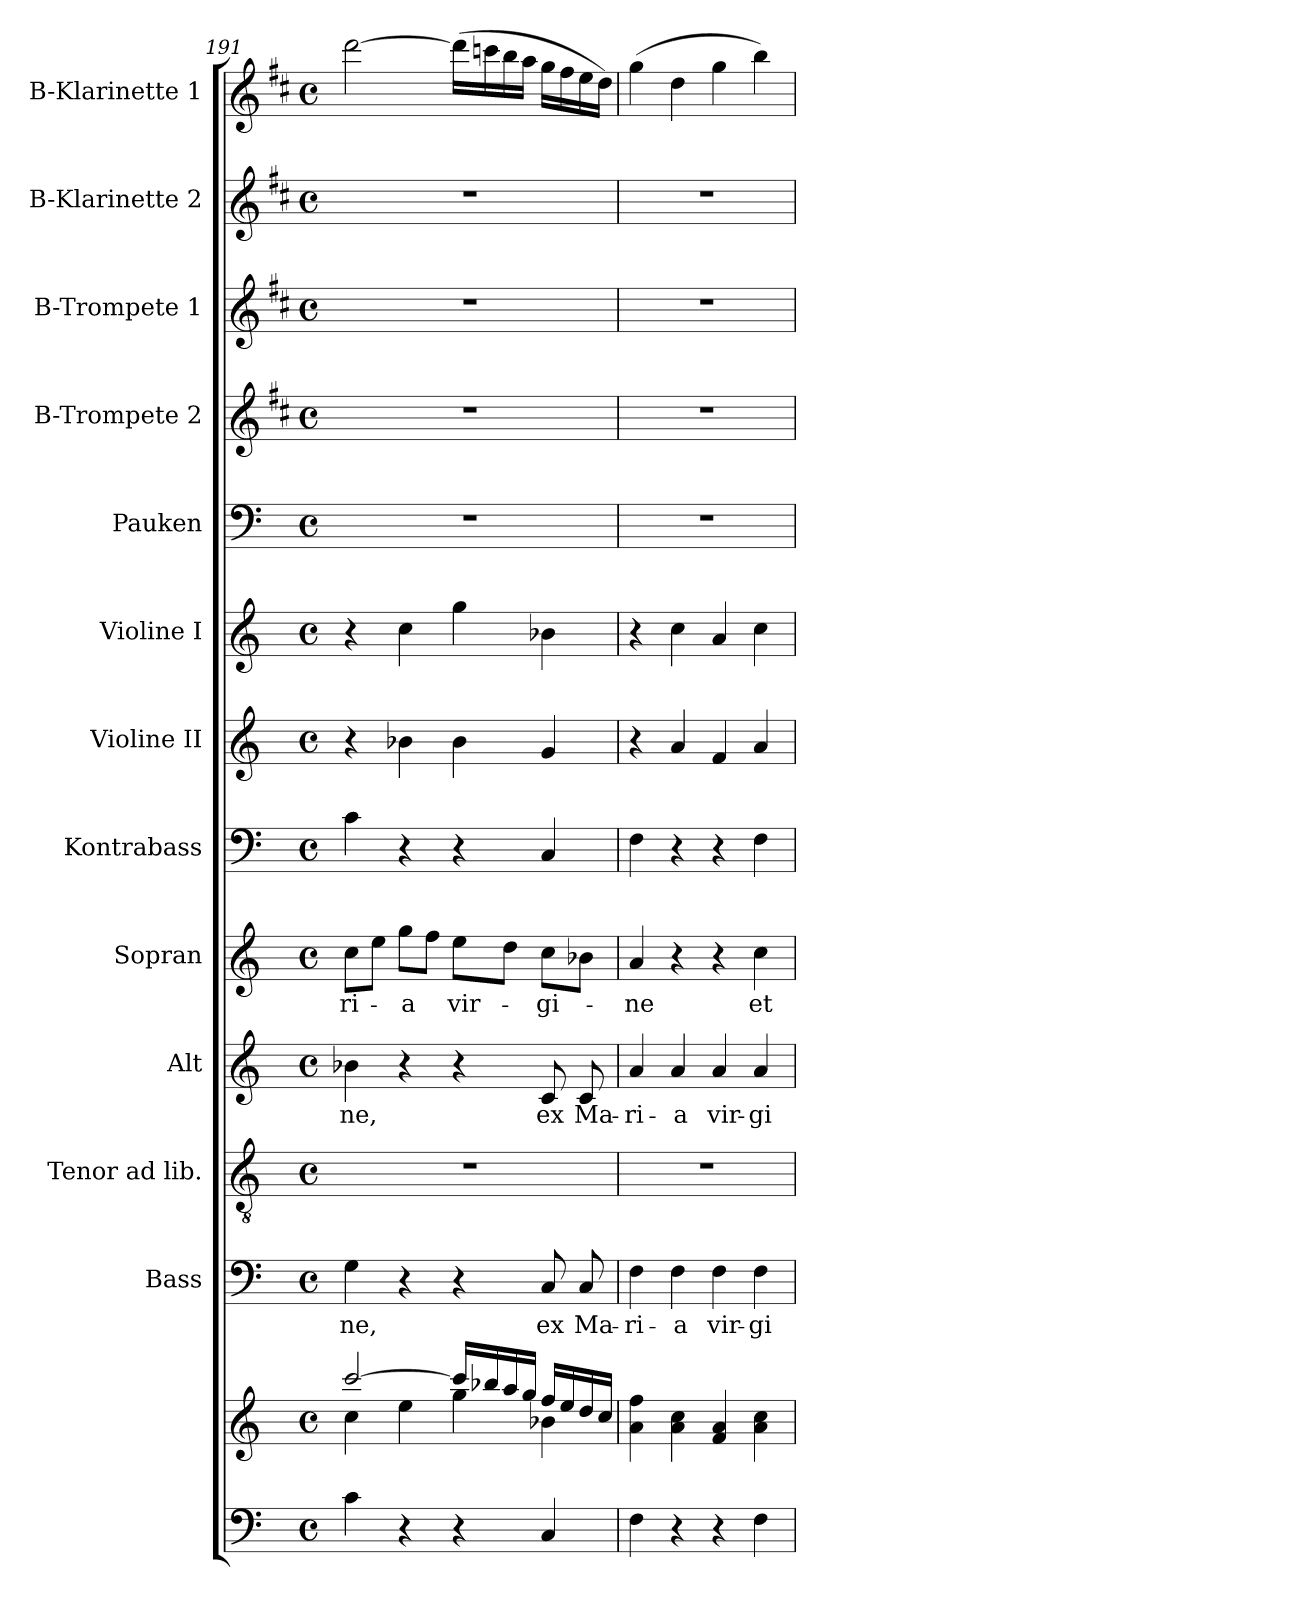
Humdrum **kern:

**kern	**kern	**kern	**text	**kern	**kern	**text	**kern	**text	**kern	**kern	**kern	**kern	**kern	**kern	**kern	**kern
*part13	*part13	*part12	*part12	*part11	*part10	*part10	*part9	*part9	*part8	*part7	*part6	*part5	*part4	*part3	*part2	*part1
*staff14	*staff13	*staff12	*staff12	*staff11	*staff10	*staff10	*staff9	*staff9	*staff8	*staff7	*staff6	*staff5	*staff4	*staff3	*staff2	*staff1
*	*	*I"Bass	*	*I"Tenor ad lib.	*I"Alt	*	*I"Sopran	*	*I"Kontrabass	*I"Violine II	*I"Violine I	*I"Pauken	*I"B-Trompete 2	*I"B-Trompete 1	*I"B-Klarinette 2	*I"B-Klarinette 1
*	*	*I'B.	*	*I'T.	*I'A.	*	*I'S.	*	*I'Kb.	*I'Vl. II	*I'Vl. I	*I'Pk.	*I'Trp. 2	*I'Trp. 1	*I'B Kl. 2	*I'B Kl. 1
*clefF4	*clefG2	*clefF4	*	*clefGv2	*clefG2	*	*clefG2	*	*clefF4	*clefG2	*clefG2	*clefF4	*clefG2	*clefG2	*clefG2	*clefG2
*	*	*	*	*	*	*	*	*	*ITrd7c12	*	*	*	*ITrd1c2	*ITrd1c2	*ITrd1c2	*ITrd1c2
*k[]	*k[]	*k[]	*	*k[]	*k[]	*	*k[]	*	*k[]	*k[]	*k[]	*k[]	*k[]	*k[]	*k[]	*k[]
*C:	*C:	*C:	*	*C:	*C:	*	*C:	*	*C:	*C:	*C:	*C:	*C:	*C:	*C:	*C:
*M4/4	*M4/4	*M4/4	*	*M4/4	*M4/4	*	*M4/4	*	*M4/4	*M4/4	*M4/4	*M4/4	*M4/4	*M4/4	*M4/4	*M4/4
*met(c)	*met(c)	*met(c)	*	*met(c)	*met(c)	*	*met(c)	*	*met(c)	*met(c)	*met(c)	*met(c)	*met(c)	*met(c)	*met(c)	*met(c)
=191	=191	=191	=191	=191	=191	=191	=191	=191	=191	=191	=191	=191	=191	=191	=191	=191
*	*^	*	*	*	*	*	*	*	*	*	*	*	*	*	*	*
!	!	!	!	!LO:LY:b	!	!	!LO:LY:b	!	!LO:LY:b	!	!	!	!	!	!	!	!
4c\	[>2ccc/	4cc\	4G\	-ne,	1r	4b-X\	-ne,	8cc\L	-ri-	4C\	4r	4r	1r	1r	1r	1r	[2ccc\
.	.	.	.	.	.	.	.	8ee\J	.	.	.	.	.	.	.	.	.
!	!	!	!	!	!	!	!	!	!LO:LY:b	!	!	!	!	!	!	!	!
4r	.	4ee\	4r	.	.	4r	.	8gg\L	-a	4r	4b-X\	4cc\	.	.	.	.	.
.	.	.	.	.	.	.	.	8ff\J	.	.	.	.	.	.	.	.	.
!	!	!	!	!	!	!	!	!	!LO:LY:b	!	!	!	!	!	!	!	!
4r	16ccc/LL]	4gg\	4r	.	.	4r	.	8ee\L	vir-	4r	4b-\	4gg\	.	.	.	.	(>16ccc\LL]
.	16bb-X/	.	.	.	.	.	.	.	.	.	.	.	.	.	.	.	16bb-X\
.	16aa/	.	.	.	.	.	.	8dd\J	.	.	.	.	.	.	.	.	16aa\
.	16gg/JJ	.	.	.	.	.	.	.	.	.	.	.	.	.	.	.	16gg\JJ
!	!	!	!	!LO:LY:b	!	!	!LO:LY:b	!	!LO:LY:b	!	!	!	!	!	!	!	!
4C/	16ff/LL	4b-X\	8C/	ex	.	8c/	ex	8cc\L	-gi-	4CC/	4g/	4b-X\	.	.	.	.	16ff\LL
.	16ee/	.	.	.	.	.	.	.	.	.	.	.	.	.	.	.	16ee\
!	!	!	!	!LO:LY:b	!	!	!LO:LY:b	!	!	!	!	!	!	!	!	!	!
.	16dd/	.	8C/	Ma-	.	8c/	Ma-	8b-X\J	.	.	.	.	.	.	.	.	16dd\
.	16cc/JJ	.	.	.	.	.	.	.	.	.	.	.	.	.	.	.	16cc\JJ)
*	*v	*v	*	*	*	*	*	*	*	*	*	*	*	*	*	*	*
!!LO:PB:g=z
=192	=192	=192	=192	=192	=192	=192	=192	=192	=192	=192	=192	=192	=192	=192	=192	=192
!	!	!	!LO:LY:b	!	!	!LO:LY:b	!	!LO:LY:b	!	!	!	!	!	!	!	!
4F\	4a\ 4ff\	4F\	-ri-	1r	4a/	-ri-	4a/	-ne	4FF\	4r	4r	1r	1r	1r	1r	(>4ff\
!	!	!	!LO:LY:b	!	!	!LO:LY:b	!	!	!	!	!	!	!	!	!	!
4r	4a\ 4cc\	4F\	-a	.	4a/	-a	4r	.	4r	4a/	4cc\	.	.	.	.	4cc\
!	!	!	!LO:LY:b	!	!	!LO:LY:b	!	!	!	!	!	!	!	!	!	!
4r	4f/ 4a/	4F\	vir-	.	4a/	vir-	4r	.	4r	4f/	4a/	.	.	.	.	4ff\
!	!	!	!LO:LY:b	!	!	!LO:LY:b	!	!LO:LY:b	!	!	!	!	!	!	!	!
4F\	4a\ 4cc\	4F\	-gi-	.	4a/	-gi-	4cc\	et	4FF\	4a/	4cc\	.	.	.	.	4aa\)
=	=	=	=	=	=	=	=	=	=	=	=	=	=	=	=	=
*-	*-	*-	*-	*-	*-	*-	*-	*-	*-	*-	*-	*-	*-	*-	*-	*-
